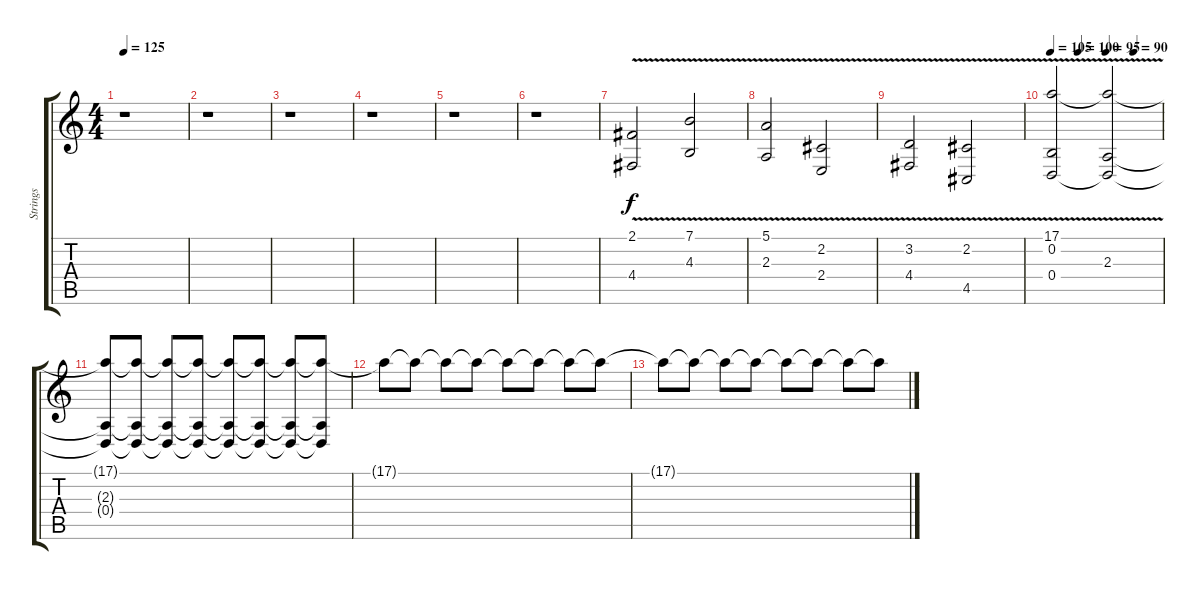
\track ("Strings" "Strings") {instrument viola}
\staff {score tabs}
\tuning (E4 B3 G3 D3 A2 E2) {hide}
\ts (4 4)
\tempo 125
\clef g2
\ks c
r.1{dy f} |
r.1 |
r.1 |
r.1 |
r.1 |
r.1 |
(2.1{v} 4.4{v}).2 (7.1{v} 4.3{v}).2 |
(5.1{v} 2.3{v}).2 (2.2{v} 2.4{v}).2 |
(3.2{v} 4.4{v}).2 (2.2{v} 4.5{v}).2 |
\tempo 105
\tempo (100 0.25)
\tempo (95 0.5)
\tempo (90 0.75)
(17.1{v} 0.2{v} 0.4{v}).2 (17.1{t} 2.3 0.4{t}).2 |
(17.1{t} 2.3{t} 0.4{t}).8 (17.1{t} 2.3{t} 0.4{t}).8 (17.1{t} 2.3{t} 0.4{t}).8 (17.1{t} 2.3{t} 0.4{t}).8 (17.1{t} 2.3{t} 0.4{t}).8 (17.1{t} 2.3{t} 0.4{t}).8 (17.1{t} 2.3{t} 0.4{t}).8 (17.1{t} 2.3{t} 0.4{t}).8 |
17.1{t}.8 17.1{t}.8{volume 9} 17.1{t}.8 17.1{t}.8{volume 8} 17.1{t}.8 17.1{t}.8{volume 7} 17.1{t}.8 17.1{t}.8{volume 6} |
17.1{t}.8 17.1{t}.8{volume 5} 17.1{t}.8 17.1{t}.8{volume 4} 17.1{t}.8 17.1{t}.8{volume 3} 17.1{t}.8 17.1{t}.8{volume 2}
